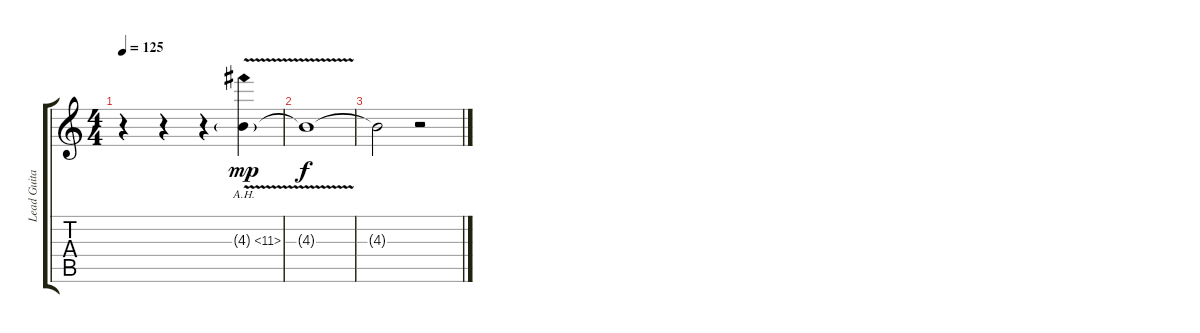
\track ("Lead Guitar" "Lead Guita") {instrument overdrivenguitar}
\staff {score tabs}
\tuning (E4 B3 G3 D3 A2 E2) {hide}
\ts (4 4)
\tempo 125
\clef g2
\ks c
r.4{dy f} r.4 r.4 4.3{ah 7 v g}.4{dy mp} |
4.3{t}.1{dy f} |
4.3{t}.2 r.2
